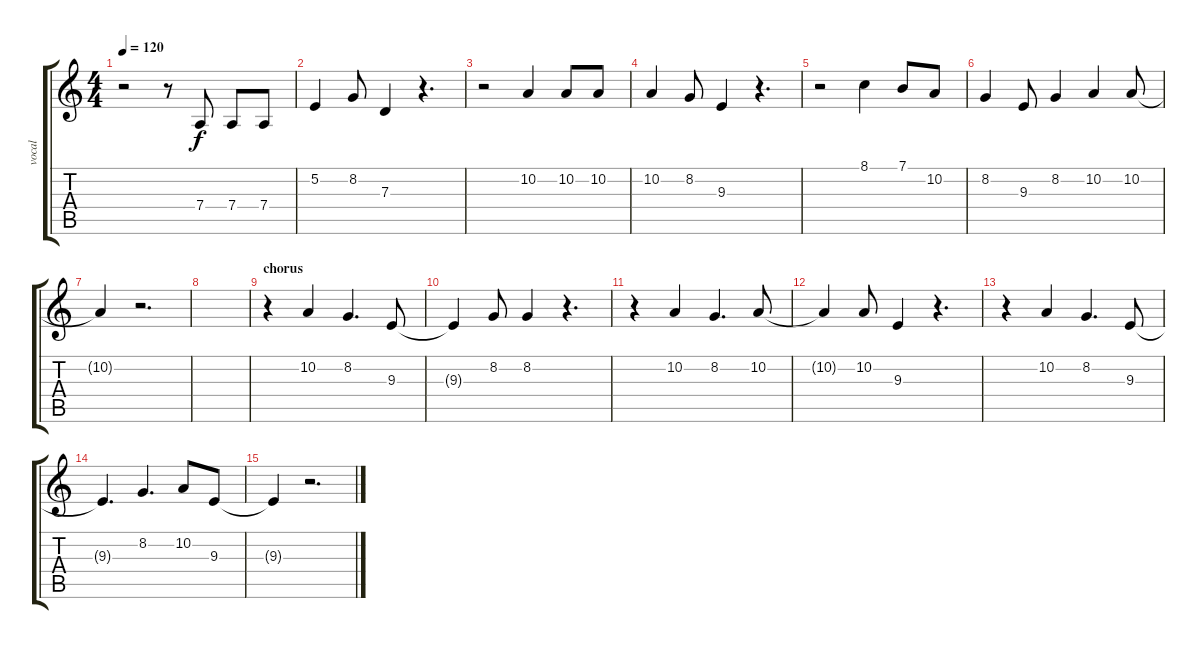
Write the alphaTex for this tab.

\track ("vocal" "vocal") {instrument lead6voice}
\staff {score tabs}
\tuning (E4 B3 G3 D3 A2 E2) {hide}
\ts (4 4)
\tempo 120
\clef g2
\ks c
r.2{dy f} r.8 7.4.8 7.4.8 7.4.8 |
5.2.4 8.2.8 7.3.4 r.4{d} |
r.2 10.2.4 10.2.8 10.2.8 |
10.2.4 8.2.8 9.3.4 r.4{d} |
r.2 8.1.4 7.1.8 10.2.8 |
8.2.4 9.3.8 8.2.4 10.2.4 10.2.8 |
10.2{t}.4 r.2{d} |
|
\section ("" "chorus")
r.4 10.2.4 8.2.4{d} 9.3.8 |
9.3{t}.4 8.2.8 8.2.4 r.4{d} |
r.4 10.2.4 8.2.4{d} 10.2.8 |
10.2{t}.4 10.2.8 9.3.4 r.4{d} |
r.4 10.2.4 8.2.4{d} 9.3.8 |
9.3{t}.4{d} 8.2.4{d} 10.2.8 9.3.8 |
9.3{t}.4 r.2{d}
